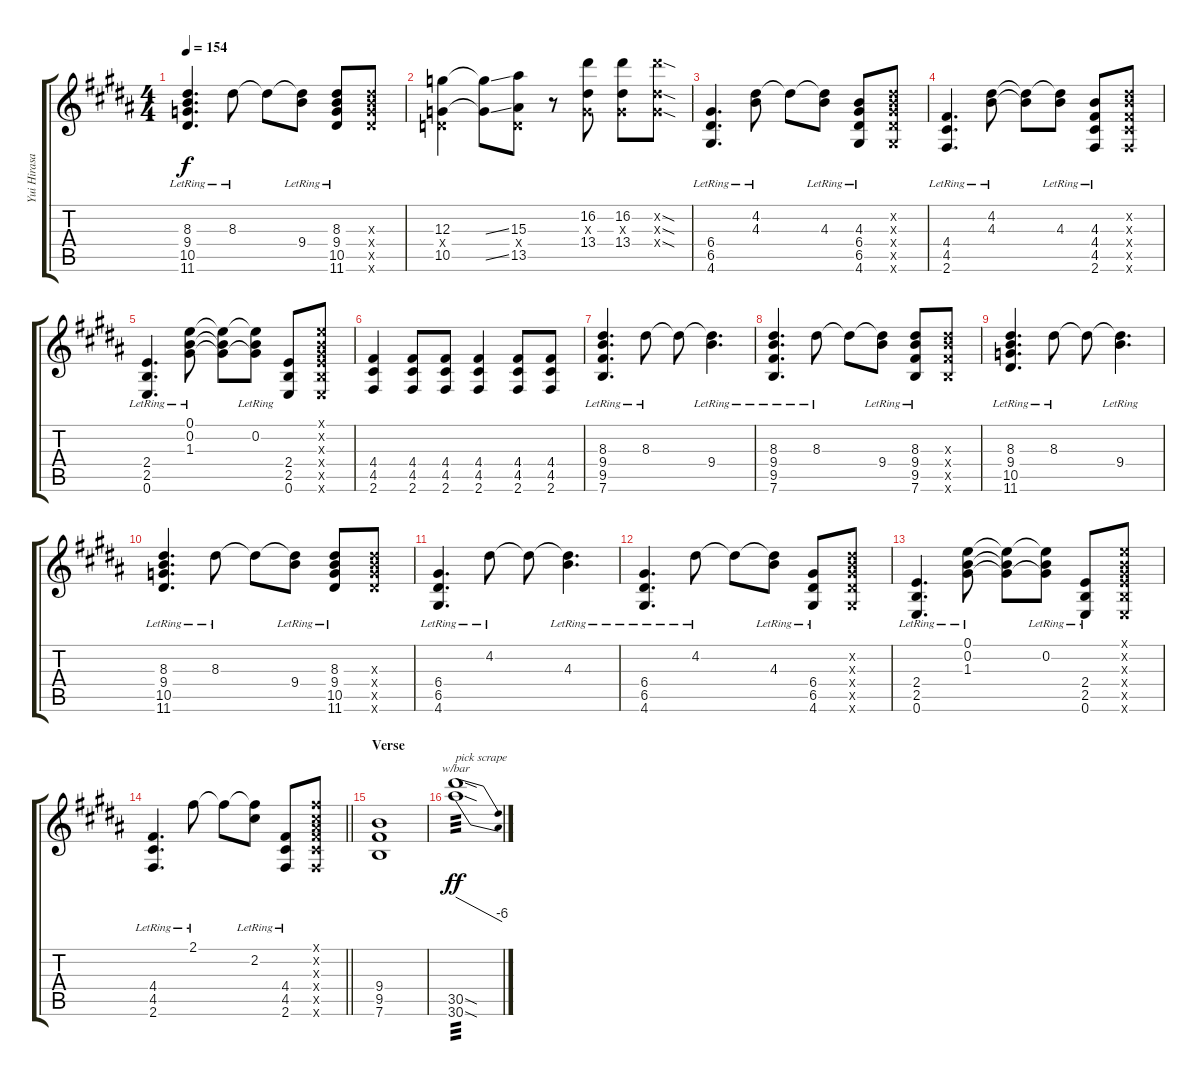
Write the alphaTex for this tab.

\track ("Yui Hirasawa" "Yui Hirasa") {instrument distortionguitar}
\staff {score tabs}
\tuning (E4 B3 G3 D3 A2 E2) {hide}
\ts (4 4)
\tempo 154
\clef g2
\ks b
(8.3{lr} 9.4{lr} 10.5{lr} 11.6{lr}).4{d dy f} 8.3{lr}.8 8.3{t}.8 (8.3{t} 9.4{lr}).8 (8.3{lr} 9.4{lr} 10.5{lr} 11.6{lr}).8 (8.3{x} 9.4{x} 10.5{x} 11.6{x}).8 |
(12.3 0.4{x} 10.5).4 (12.3{ss t} 10.5{ss t}).8 (15.3 0.4{x} 13.5).8 r.8 (16.2 0.3{x} 13.4).8 (16.2 0.3{x} 13.4).8 (16.2{sod x} 0.3{sod x} 13.4{sod x}).8 |
(6.4{lr} 6.5{lr} 4.6{lr}).4{d} (4.2{lr} 4.3{lr}).8 4.2{t}.8 (4.2{t} 4.3{lr}).8 (4.3{lr} 6.4{lr} 6.5{lr} 4.6{lr}).8 (4.2{x} 4.3{x} 6.4{x} 6.5{x} 4.6{x}).8 |
(4.4{lr} 4.5{lr} 2.6{lr}).4{d} (4.2{lr} 4.3{lr}).8 (4.2{t} 4.3{t}).8 (4.2{t} 4.3{lr}).8 (4.3{lr} 4.4{lr} 4.5{lr} 2.6{lr}).8 (4.2{x} 4.3{x} 4.4{x} 4.5{x} 2.6{x}).8 |
(2.4{lr} 2.5{lr} 0.6{lr}).4{d} (0.1{lr} 0.2{lr} 1.3{lr}).8 (0.1{t} 0.2{t} 1.3{t}).8 (0.1{t} 0.2{lr} 1.3{t}).8 (2.4 2.5 0.6).8 (0.1{x} 0.2{x} 1.3{x} 2.4{x} 2.5{x} 0.6{x}).8 |
(4.4 4.5 2.6).4 (4.4 4.5 2.6).8 (4.4 4.5 2.6).8 (4.4 4.5 2.6).4 (4.4 4.5 2.6).8 (4.4 4.5 2.6).8 |
(8.3{lr} 9.4{lr} 9.5{lr} 7.6{lr}).4{d} 8.3{lr}.8 8.3{t}.8 (8.3{t} 9.4{lr}).4{d} |
(8.3{lr} 9.4{lr} 9.5{lr} 7.6{lr}).4{d} 8.3{lr}.8 8.3{t}.8 (8.3{t} 9.4{lr}).8 (8.3{lr} 9.4{lr} 9.5{lr} 7.6{lr}).8 (8.3{x} 9.4{x} 9.5{x} 7.6{x}).8 |
(8.3{lr} 9.4{lr} 10.5{lr} 11.6{lr}).4{d} 8.3{lr}.8 8.3{t}.8 (8.3{t} 9.4{lr}).4{d} |
(8.3{lr} 9.4{lr} 10.5{lr} 11.6{lr}).4{d} 8.3{lr}.8 8.3{t}.8 (8.3{t} 9.4{lr}).8 (8.3 9.4{lr} 10.5{lr} 11.6{lr}).8 (8.3{x} 9.4{x} 10.5{x} 11.6{x}).8 |
(6.4{lr} 6.5{lr} 4.6{lr}).4{d} 4.2{lr}.8 4.2{t}.8 (4.2{t} 4.3{lr}).4{d} |
(6.4{lr} 6.5{lr} 4.6{lr}).4{d} 4.2{lr}.8 4.2{t}.8 (4.2{t} 4.3{lr}).8 (6.4{lr} 6.5{lr} 4.6{lr}).8 (4.2{x} 4.3{x} 6.4{x} 6.5{x} 4.6{x}).8 |
(2.4{lr} 2.5{lr} 0.6{lr}).4{d} (0.1{lr} 0.2{lr} 1.3{lr}).8 (0.1{t} 0.2{t} 1.3{t}).8 (0.1{t} 0.2{lr} 1.3{t}).8 (2.4{lr} 2.5{lr} 0.6{lr}).8 (0.1{x} 0.2{x} 1.3{x} 2.4{x} 2.5{x} 0.6{x}).8 |
\barLineRight lightlight
(4.4{lr} 4.5{lr} 2.6{lr}).4{d} 2.1{lr}.8 2.1{t}.8 (2.1{t} 2.2{lr}).8 (4.4{lr} 4.5{lr} 2.6{lr}).8 (2.1{x} 2.2{x} 3.3{x} 4.4{x} 4.5{x} 2.6{x}).8 |
\section ("" "Verse")
(9.4 9.5 7.6).1 |
(30.5{sod} 30.6{sod}).1{tbe (dive default 0 0 60 -24) txt "pick scrape" tp 3 dy ff}
